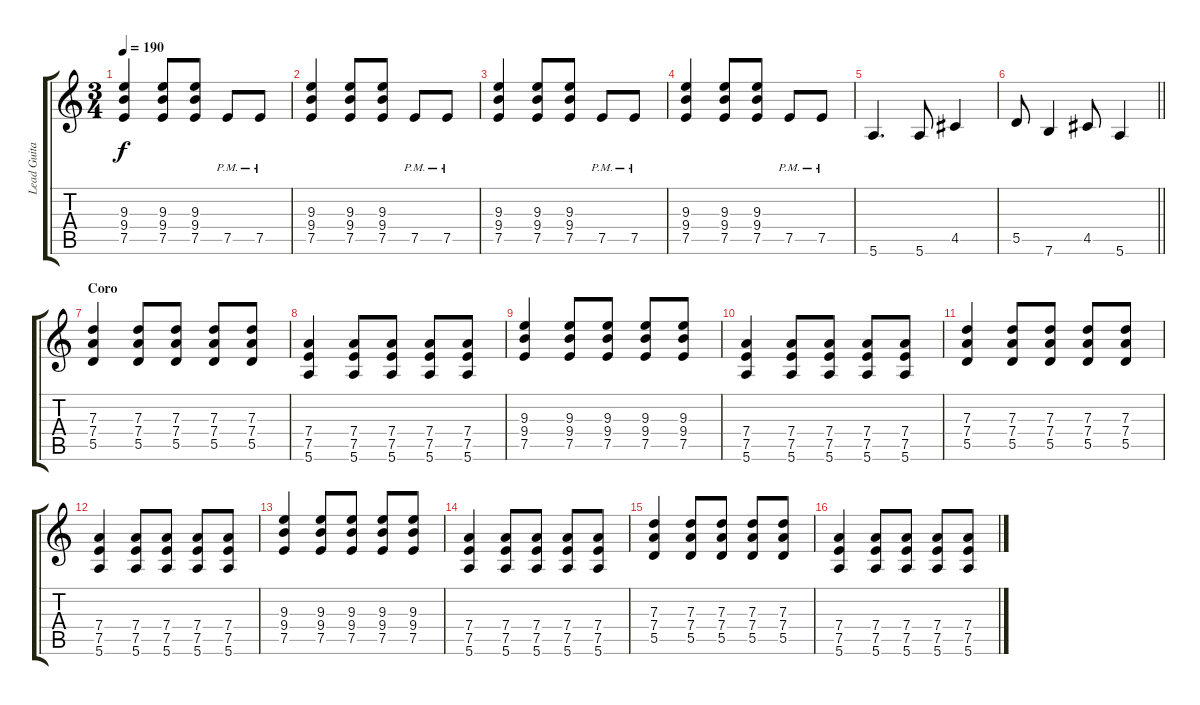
\track ("Lead Guitar" "Lead Guita") {instrument electricguitarclean}
\staff {score tabs}
\tuning (E4 B3 G3 D3 A2 E2) {hide}
\ts (3 4)
\tempo 190
\clef g2
\ks c
(9.3 9.4 7.5).4{dy f} (9.3 9.4 7.5).8 (9.3 9.4 7.5).8 7.5{pm}.8 7.5{pm}.8 |
(9.3 9.4 7.5).4 (9.3 9.4 7.5).8 (9.3 9.4 7.5).8 7.5{pm}.8 7.5{pm}.8 |
(9.3 9.4 7.5).4 (9.3 9.4 7.5).8 (9.3 9.4 7.5).8 7.5{pm}.8 7.5{pm}.8 |
(9.3 9.4 7.5).4 (9.3 9.4 7.5).8 (9.3 9.4 7.5).8 7.5{pm}.8 7.5{pm}.8 |
5.6.4{d} 5.6.8 4.5.4 |
\barLineRight lightlight
5.5.8 7.6.4 4.5.8 5.6.4 |
\section ("" "Coro")
(7.3 7.4 5.5).4 (7.3 7.4 5.5).8 (7.3 7.4 5.5).8 (7.3 7.4 5.5).8 (7.3 7.4 5.5).8 |
(7.4 7.5 5.6).4 (7.4 7.5 5.6).8 (7.4 7.5 5.6).8 (7.4 7.5 5.6).8 (7.4 7.5 5.6).8 |
(9.3 9.4 7.5).4 (9.3 9.4 7.5).8 (9.3 9.4 7.5).8 (9.3 9.4 7.5).8 (9.3 9.4 7.5).8 |
(7.4 7.5 5.6).4 (7.4 7.5 5.6).8 (7.4 7.5 5.6).8 (7.4 7.5 5.6).8 (7.4 7.5 5.6).8 |
(7.3 7.4 5.5).4 (7.3 7.4 5.5).8 (7.3 7.4 5.5).8 (7.3 7.4 5.5).8 (7.3 7.4 5.5).8 |
(7.4 7.5 5.6).4 (7.4 7.5 5.6).8 (7.4 7.5 5.6).8 (7.4 7.5 5.6).8 (7.4 7.5 5.6).8 |
(9.3 9.4 7.5).4 (9.3 9.4 7.5).8 (9.3 9.4 7.5).8 (9.3 9.4 7.5).8 (9.3 9.4 7.5).8 |
(7.4 7.5 5.6).4 (7.4 7.5 5.6).8 (7.4 7.5 5.6).8 (7.4 7.5 5.6).8 (7.4 7.5 5.6).8 |
(7.3 7.4 5.5).4 (7.3 7.4 5.5).8 (7.3 7.4 5.5).8 (7.3 7.4 5.5).8 (7.3 7.4 5.5).8 |
(7.4 7.5 5.6).4 (7.4 7.5 5.6).8 (7.4 7.5 5.6).8 (7.4 7.5 5.6).8 (7.4 7.5 5.6).8
